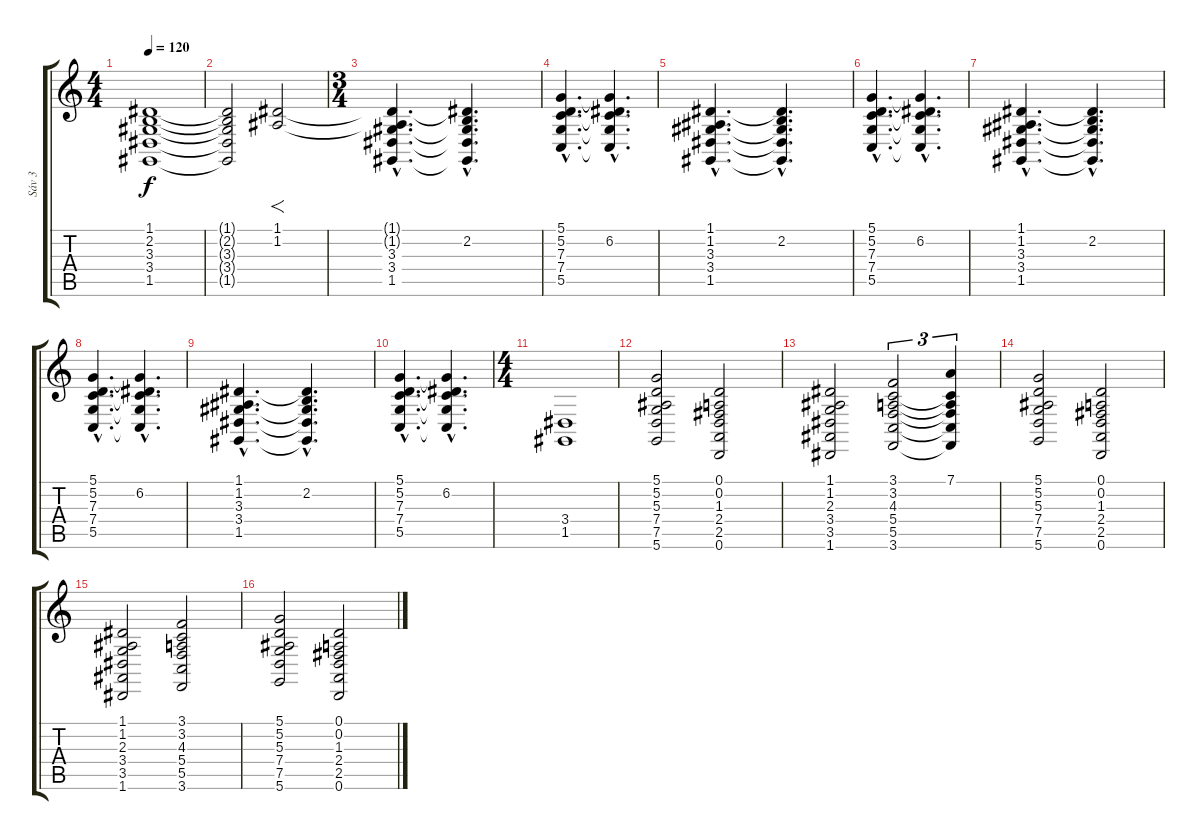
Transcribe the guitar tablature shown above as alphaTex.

\track ("Sáv 3" "Sáv 3") {instrument stringensemble1}
\staff {score tabs}
\tuning (D4 A3 F3 C3 G2 D2) {hide}
\ts (4 4)
\tempo 120
\clef g2
\ks c
(1.1 2.2{t} 3.3 3.4 1.5).1{dy f} |
(1.1{t} 2.2{t} 3.3{t} 3.4{t} 1.5{t}).2 (1.1 1.2).2{f instrument choiraahs} |
\ts (3 4)
(1.1{hac t} 1.2{hac t} 3.3{hac} 3.4{hac} 1.5{hac}).4{d instrument choiraahs} (1.1{hac t} 2.2{hac} 3.3{hac t} 3.4{hac t} 1.5{hac t}).4{d} |
(5.1{hac} 5.2{hac} 7.3{hac} 7.4{hac} 5.5{hac}).4{d} (5.1{hac t} 6.2{hac} 7.3{hac t} 7.4{hac t} 5.5{hac t}).4{d} |
(1.1{hac} 1.2{hac} 3.3{hac} 3.4{hac} 1.5{hac}).4{d instrument choiraahs} (1.1{hac t} 2.2{hac} 3.3{hac t} 3.4{hac t} 1.5{hac t}).4{d} |
(5.1{hac} 5.2{hac} 7.3{hac} 7.4{hac} 5.5{hac}).4{d} (5.1{hac t} 6.2{hac} 7.3{hac t} 7.4{hac t} 5.5{hac t}).4{d} |
(1.1{hac} 1.2{hac} 3.3{hac} 3.4{hac} 1.5{hac}).4{d instrument choiraahs} (1.1{hac t} 2.2{hac} 3.3{hac t} 3.4{hac t} 1.5{hac t}).4{d} |
(5.1{hac} 5.2{hac} 7.3{hac} 7.4{hac} 5.5{hac}).4{d} (5.1{hac t} 6.2{hac} 7.3{hac t} 7.4{hac t} 5.5{hac t}).4{d} |
(1.1{hac} 1.2{hac} 3.3{hac} 3.4{hac} 1.5{hac}).4{d instrument choiraahs} (1.1{hac t} 2.2{hac} 3.3{hac t} 3.4{hac t} 1.5{hac t}).4{d} |
(5.1{hac} 5.2{hac} 7.3{hac} 7.4{hac} 5.5{hac}).4{d} (5.1{hac t} 6.2{hac} 7.3{hac t} 7.4{hac t} 5.5{hac t}).4{d} |
\ts (4 4)
(3.4 1.5).1 |
(5.1 5.2 5.3 7.4 7.5 5.6).2{volume 10 instrument stringensemble1} (0.1 0.2 1.3 2.4 2.5 0.6).2 |
(1.1 1.2 2.3 3.4 3.5 1.6).2 (3.1 3.2 4.3 5.4 5.5 3.6).2{tu (3 2)} (7.1 3.2{t} 4.3{t} 5.4{t} 5.5{t} 3.6{t}).4{tu (3 2)} |
(5.1 5.2 5.3 7.4 7.5 5.6).2 (0.1 0.2 1.3 2.4 2.5 0.6).2 |
(1.1 1.2 2.3 3.4 3.5 1.6).2 (3.1 3.2 4.3 5.4 5.5 3.6).2 |
(5.1 5.2 5.3 7.4 7.5 5.6).2 (0.1 0.2 1.3 2.4 2.5 0.6).2
